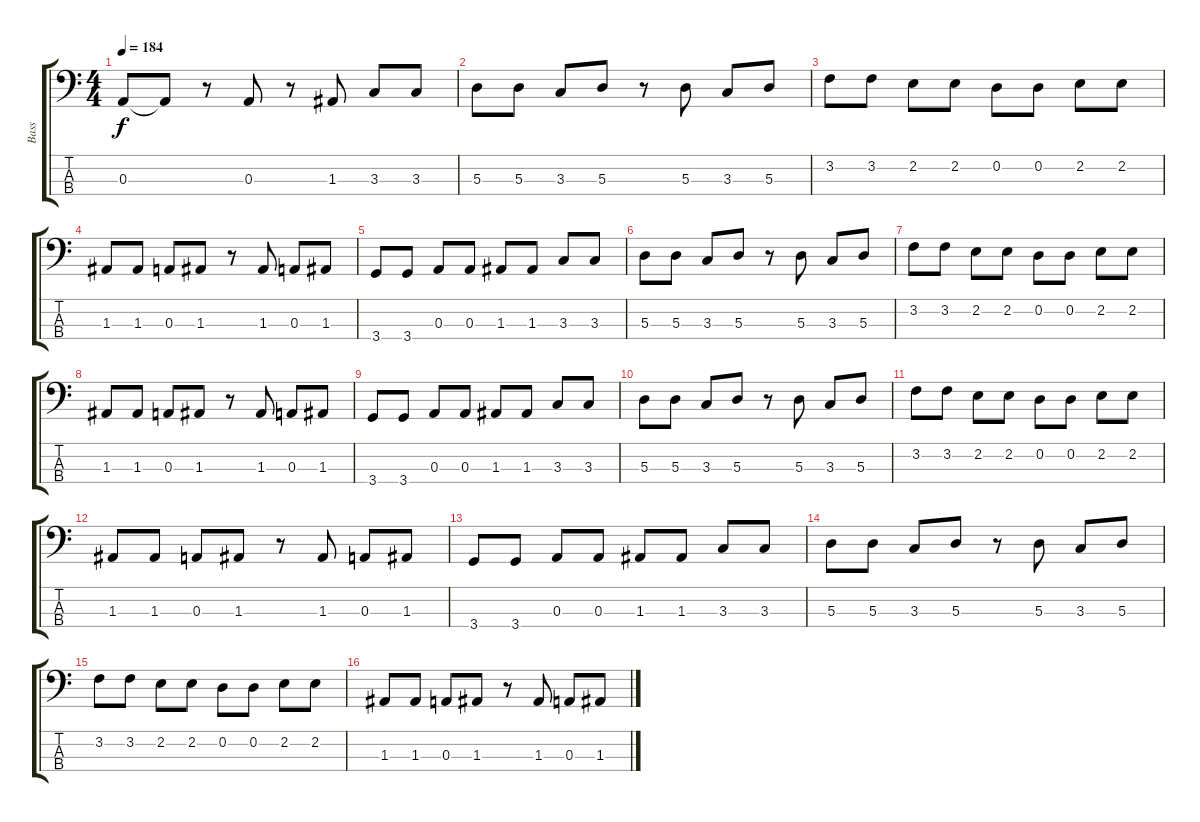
\track ("Bass" "Bass") {instrument electricbasspick}
\staff {score tabs}
\tuning (G2 D2 A1 E1) {hide}
\ts (4 4)
\tempo 184
\clef f4
\ks c
0.3.8{dy f} 0.3{t}.8 r.8 0.3.8 r.8 1.3.8 3.3.8 3.3.8 |
5.3.8 5.3.8 3.3.8 5.3.8 r.8 5.3.8 3.3.8 5.3.8 |
3.2.8 3.2.8 2.2.8 2.2.8 0.2.8 0.2.8 2.2.8 2.2.8 |
1.3.8 1.3.8 0.3.8 1.3.8 r.8 1.3.8 0.3.8 1.3.8 |
3.4.8 3.4.8 0.3.8 0.3.8 1.3.8 1.3.8 3.3.8 3.3.8 |
5.3.8 5.3.8 3.3.8 5.3.8 r.8 5.3.8 3.3.8 5.3.8 |
3.2.8 3.2.8 2.2.8 2.2.8 0.2.8 0.2.8 2.2.8 2.2.8 |
1.3.8 1.3.8 0.3.8 1.3.8 r.8 1.3.8 0.3.8 1.3.8 |
3.4.8 3.4.8 0.3.8 0.3.8 1.3.8 1.3.8 3.3.8 3.3.8 |
5.3.8 5.3.8 3.3.8 5.3.8 r.8 5.3.8 3.3.8 5.3.8 |
3.2.8 3.2.8 2.2.8 2.2.8 0.2.8 0.2.8 2.2.8 2.2.8 |
1.3.8 1.3.8 0.3.8 1.3.8 r.8 1.3.8 0.3.8 1.3.8 |
3.4.8 3.4.8 0.3.8 0.3.8 1.3.8 1.3.8 3.3.8 3.3.8 |
5.3.8 5.3.8 3.3.8 5.3.8 r.8 5.3.8 3.3.8 5.3.8 |
3.2.8 3.2.8 2.2.8 2.2.8 0.2.8 0.2.8 2.2.8 2.2.8 |
1.3.8 1.3.8 0.3.8 1.3.8 r.8 1.3.8 0.3.8 1.3.8
